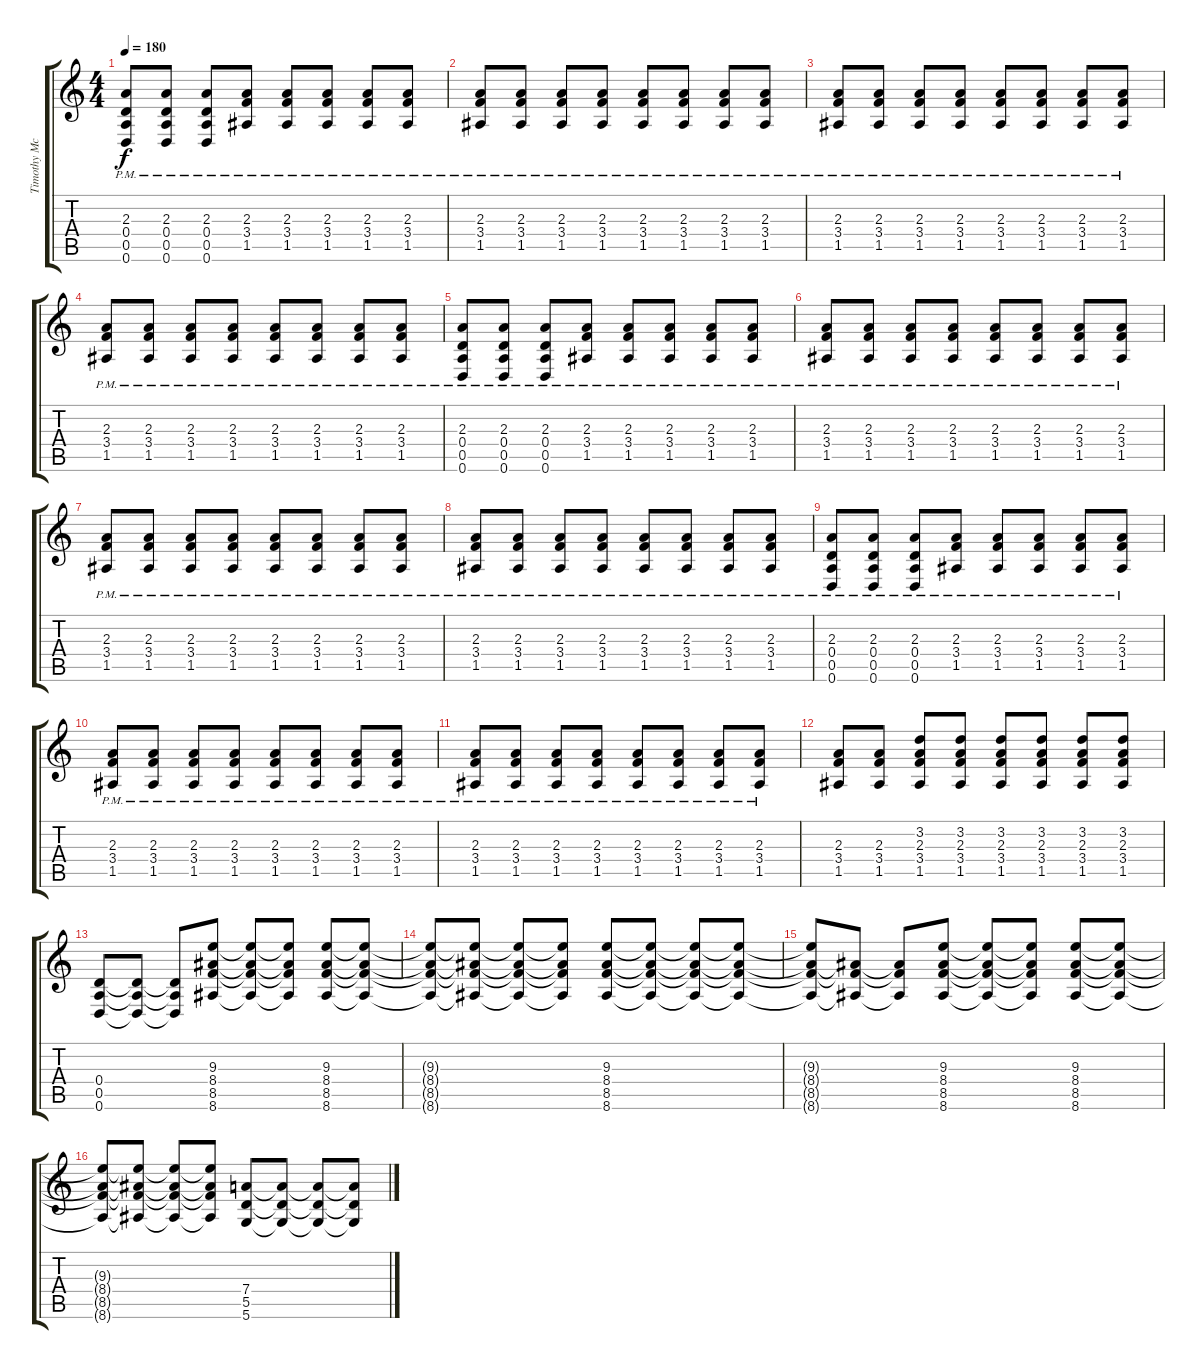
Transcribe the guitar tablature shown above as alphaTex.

\track ("Timothy McTague" "Timothy Mc") {instrument distortionguitar}
\staff {score tabs}
\tuning (E4 B3 G3 D3 A2 D2) {hide}
\ts (4 4)
\tempo 180
\clef g2
\ks c
(2.3{pm} 0.4{pm} 0.5{pm} 0.6{pm}).8{dy f} (2.3{pm} 0.4{pm} 0.5{pm} 0.6{pm}).8 (2.3{pm} 0.4{pm} 0.5{pm} 0.6{pm}).8 (2.3{pm} 3.4{pm} 1.5{pm}).8 (2.3{pm} 3.4{pm} 1.5{pm}).8 (2.3{pm} 3.4{pm} 1.5{pm}).8 (2.3{pm} 3.4{pm} 1.5{pm}).8 (2.3{pm} 3.4{pm} 1.5{pm}).8 |
(2.3{pm} 3.4{pm} 1.5{pm}).8 (2.3{pm} 3.4{pm} 1.5{pm}).8 (2.3{pm} 3.4{pm} 1.5{pm}).8 (2.3{pm} 3.4{pm} 1.5{pm}).8 (2.3{pm} 3.4{pm} 1.5{pm}).8 (2.3{pm} 3.4{pm} 1.5{pm}).8 (2.3{pm} 3.4{pm} 1.5{pm}).8 (2.3{pm} 3.4{pm} 1.5{pm}).8 |
(2.3{pm} 3.4{pm} 1.5{pm}).8 (2.3{pm} 3.4{pm} 1.5{pm}).8 (2.3{pm} 3.4{pm} 1.5{pm}).8 (2.3{pm} 3.4{pm} 1.5{pm}).8 (2.3{pm} 3.4{pm} 1.5{pm}).8 (2.3{pm} 3.4{pm} 1.5{pm}).8 (2.3{pm} 3.4{pm} 1.5{pm}).8 (2.3{pm} 3.4{pm} 1.5{pm}).8 |
(2.3{pm} 3.4{pm} 1.5{pm}).8 (2.3{pm} 3.4{pm} 1.5{pm}).8 (2.3{pm} 3.4{pm} 1.5{pm}).8 (2.3{pm} 3.4{pm} 1.5{pm}).8 (2.3{pm} 3.4{pm} 1.5{pm}).8 (2.3{pm} 3.4{pm} 1.5{pm}).8 (2.3{pm} 3.4{pm} 1.5{pm}).8 (2.3{pm} 3.4{pm} 1.5{pm}).8 |
(2.3{pm} 0.4{pm} 0.5{pm} 0.6{pm}).8 (2.3{pm} 0.4{pm} 0.5{pm} 0.6{pm}).8 (2.3{pm} 0.4{pm} 0.5{pm} 0.6{pm}).8 (2.3{pm} 3.4{pm} 1.5{pm}).8 (2.3{pm} 3.4{pm} 1.5{pm}).8 (2.3{pm} 3.4{pm} 1.5{pm}).8 (2.3{pm} 3.4{pm} 1.5{pm}).8 (2.3{pm} 3.4{pm} 1.5{pm}).8 |
(2.3{pm} 3.4{pm} 1.5{pm}).8 (2.3{pm} 3.4{pm} 1.5{pm}).8 (2.3{pm} 3.4{pm} 1.5{pm}).8 (2.3{pm} 3.4{pm} 1.5{pm}).8 (2.3{pm} 3.4{pm} 1.5{pm}).8 (2.3{pm} 3.4{pm} 1.5{pm}).8 (2.3{pm} 3.4{pm} 1.5{pm}).8 (2.3{pm} 3.4{pm} 1.5{pm}).8 |
(2.3{pm} 3.4{pm} 1.5{pm}).8 (2.3{pm} 3.4{pm} 1.5{pm}).8 (2.3{pm} 3.4{pm} 1.5{pm}).8 (2.3{pm} 3.4{pm} 1.5{pm}).8 (2.3{pm} 3.4{pm} 1.5{pm}).8 (2.3{pm} 3.4{pm} 1.5{pm}).8 (2.3{pm} 3.4{pm} 1.5{pm}).8 (2.3{pm} 3.4{pm} 1.5{pm}).8 |
(2.3{pm} 3.4{pm} 1.5{pm}).8 (2.3{pm} 3.4{pm} 1.5{pm}).8 (2.3{pm} 3.4{pm} 1.5{pm}).8 (2.3{pm} 3.4{pm} 1.5{pm}).8 (2.3{pm} 3.4{pm} 1.5{pm}).8 (2.3{pm} 3.4{pm} 1.5{pm}).8 (2.3{pm} 3.4{pm} 1.5{pm}).8 (2.3{pm} 3.4{pm} 1.5{pm}).8 |
(2.3{pm} 0.4{pm} 0.5{pm} 0.6{pm}).8 (2.3{pm} 0.4{pm} 0.5{pm} 0.6{pm}).8 (2.3{pm} 0.4{pm} 0.5{pm} 0.6{pm}).8 (2.3{pm} 3.4{pm} 1.5{pm}).8 (2.3{pm} 3.4{pm} 1.5{pm}).8 (2.3{pm} 3.4{pm} 1.5{pm}).8 (2.3{pm} 3.4{pm} 1.5{pm}).8 (2.3{pm} 3.4{pm} 1.5{pm}).8 |
(2.3{pm} 3.4{pm} 1.5{pm}).8 (2.3{pm} 3.4{pm} 1.5{pm}).8 (2.3{pm} 3.4{pm} 1.5{pm}).8 (2.3{pm} 3.4{pm} 1.5{pm}).8 (2.3{pm} 3.4{pm} 1.5{pm}).8 (2.3{pm} 3.4{pm} 1.5{pm}).8 (2.3{pm} 3.4{pm} 1.5{pm}).8 (2.3{pm} 3.4{pm} 1.5{pm}).8 |
(2.3{pm} 3.4{pm} 1.5{pm}).8 (2.3{pm} 3.4{pm} 1.5{pm}).8 (2.3{pm} 3.4{pm} 1.5{pm}).8 (2.3{pm} 3.4{pm} 1.5{pm}).8 (2.3{pm} 3.4{pm} 1.5).8 (2.3{pm} 3.4{pm} 1.5).8 (2.3{pm} 3.4 1.5).8 (2.3{pm} 3.4 1.5).8 |
(2.3 3.4 1.5).8 (2.3 3.4 1.5).8 (3.2 2.3 3.4 1.5).8 (3.2 2.3 3.4 1.5).8 (3.2 2.3 3.4 1.5).8 (3.2 2.3 3.4 1.5).8 (3.2 2.3 3.4 1.5).8 (3.2 2.3 3.4 1.5).8 |
(0.4 0.5 0.6).8 (0.4{t} 0.5{t} 0.6{t}).8 (0.4{t} 0.5{t} 0.6{t}).8 (9.3 8.4 8.5 8.6).8 (9.3{t} 8.4{t} 8.5{t} 8.6{t}).8 (9.3{t} 8.4{t} 8.5{t} 8.6{t}).8 (9.3 8.4 8.5 8.6).8 (9.3{t} 8.4{t} 8.5{t} 8.6{t}).8 |
(9.3{t} 8.4{t} 8.5{t} 8.6{t}).8 (9.3{t} 8.4{t} 8.5{t} 8.6{t}).8 (9.3{t} 8.4{t} 8.5{t} 8.6{t}).8 (9.3{t} 8.4{t} 8.5{t} 8.6{t}).8 (9.3 8.4 8.5 8.6).8 (9.3{t} 8.4{t} 8.5{t} 8.6{t}).8 (9.3{t} 8.4{t} 8.5{t} 8.6{t}).8 (9.3{t} 8.4{t} 8.5{t} 8.6{t}).8 |
(9.3{t} 8.4{t} 8.5{t} 8.6{t}).8 (8.4{t} 8.5{t} 8.6{t}).8 (8.4{t} 8.5{t} 8.6{t}).8 (9.3 8.4 8.5 8.6).8 (9.3{t} 8.4{t} 8.5{t} 8.6{t}).8 (9.3{t} 8.4{t} 8.5{t} 8.6{t}).8 (9.3 8.4 8.5 8.6).8 (9.3{t} 8.4{t} 8.5{t} 8.6{t}).8 |
(9.3{t} 8.4{t} 8.5{t} 8.6{t}).8 (9.3{t} 8.4{t} 8.5{t} 8.6{t}).8 (9.3{t} 8.4{t} 8.5{t} 8.6{t}).8 (9.3{t} 8.4{t} 8.5{t} 8.6{t}).8 (7.4 5.5 5.6).8 (7.4{t} 5.5{t} 5.6{t}).8 (7.4{t} 5.5{t} 5.6{t}).8 (7.4{t} 5.5{t} 5.6{t}).8
